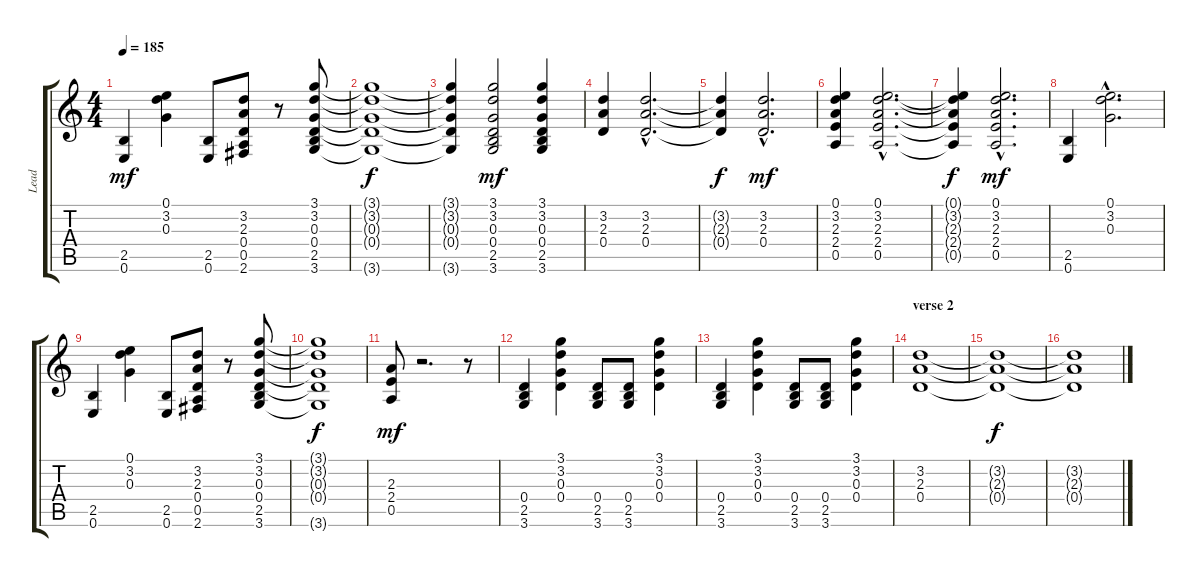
\track ("Lead" "Lead") {instrument distortionguitar}
\staff {score tabs}
\tuning (E4 B3 G3 D3 A2 E2) {hide}
\ts (4 4)
\tempo 185
\clef g2
\ks c
(2.5 0.6).4{dy mf} (0.1 3.2 0.3).4 (2.5 0.6).8 (3.2 2.3 0.4 0.5 2.6).8 r.8 (3.1 3.2 0.3 0.4 2.5 3.6).8 |
(3.1{t} 3.2{t} 0.3{t} 0.4{t} 3.6{t}).1{dy f} |
(3.1{t} 3.2{t} 0.3{t} 0.4{t} 3.6{t}).4 (3.1 3.2 0.3 0.4 2.5 3.6).2{dy mf} (3.1 3.2 0.3 0.4 2.5 3.6).4 |
(3.2 2.3 0.4).4 (3.2{hac} 2.3{hac} 0.4{hac}).2{d} |
(3.2{t} 2.3{t} 0.4{t}).4{dy f} (3.2{hac} 2.3{hac} 0.4{hac}).2{d dy mf} |
(0.1 3.2 2.3 2.4 0.5).4 (0.1{hac} 3.2{hac} 2.3{hac} 2.4{hac} 0.5{hac}).2{d} |
(0.1{t} 3.2{t} 2.3{t} 2.4{t} 0.5{t}).4{dy f} (0.1{hac} 3.2{hac} 2.3{hac} 2.4{hac} 0.5{hac}).2{d dy mf} |
(2.5 0.6).4 (0.1{hac} 3.2{hac} 0.3{hac}).2{d} |
(2.5 0.6).4 (0.1 3.2 0.3).4 (2.5 0.6).8 (3.2 2.3 0.4 0.5 2.6).8 r.8 (3.1 3.2 0.3 0.4 2.5 3.6).8 |
(3.1{t} 3.2{t} 0.3{t} 0.4{t} 3.6{t}).1{dy f} |
(2.3 2.4 0.5).8{dy mf} r.2{d} r.8 |
(0.4 2.5 3.6).4 (3.1 3.2 0.3 0.4).4 (0.4 2.5 3.6).8 (0.4 2.5 3.6).8 (3.1 3.2 0.3 0.4).4 |
(0.4 2.5 3.6).4 (3.1 3.2 0.3 0.4).4 (0.4 2.5 3.6).8 (0.4 2.5 3.6).8 (3.1 3.2 0.3 0.4).4 |
\section ("" "verse 2")
(3.2 2.3 0.4).1 |
(3.2{t} 2.3{t} 0.4{t}).1{dy f} |
(3.2{t} 2.3{t} 0.4{t}).1
